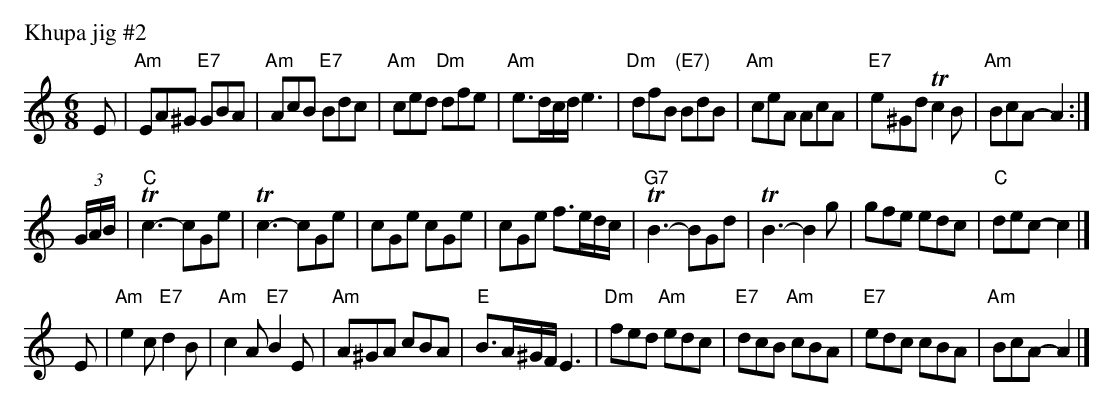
X:1
P: Khupa jig #2
M: 6/8
L: 1/8
K: Am
E \
| "Am"EA^G "E7"GBA | "Am"AcB "E7"Bdc | "Am"ced "Dm"dfe | "Am"e>dc/d/ e3 \
| "Dm"dfB "(E7)"BdB | "Am"ceA AcA | "E7"e^Gd Tc2B | "Am"BcA- A2 :|
(3G/A/B/ \
| "C"Tc3- cGe | Tc3- cGe | cGe cGe | cGe f>ed/c/ \
| "G7"TB3- BGd | TB3- B2g | gfe edc | "C"dec- c2 |]
E \
| "Am"e2c "E7"d2B | "Am"c2A "E7"B2E | "Am"A^GA cBA | "E"B>A^G/F/ E3 \
| "Dm"fed "Am"edc | "E7"dcB "Am"cBA | "E7"edc  cBA | "Am"BcA- A2 |]
